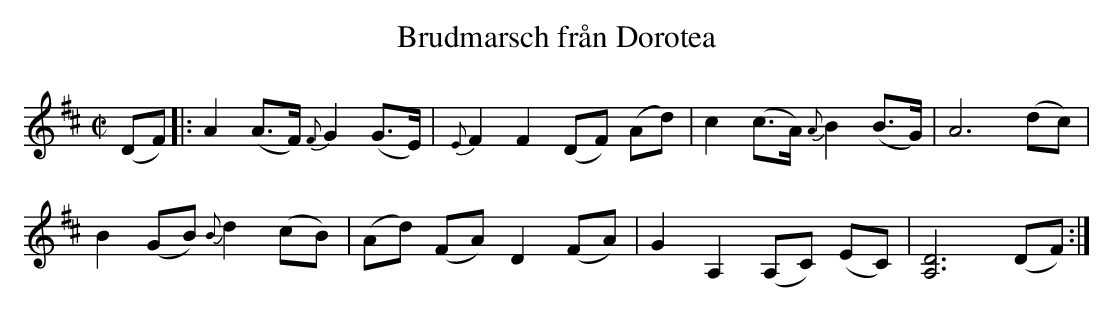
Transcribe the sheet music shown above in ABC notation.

X:1
T: Brudmarsch från Dorotea
M: C|
L: 1/8
K: D
(DF) |: A2(A>F) {F}G2(G>E) | {E}F2F2 (DF) (Ad) | c2(c>A) {A}B2(B>G) | A6 (dc) |
B2(GB) {B}d2(cB) | (Ad) (FA) D2(FA) | G2A,2 (A,C) (EC) | [A,D]6 (DF) :|
